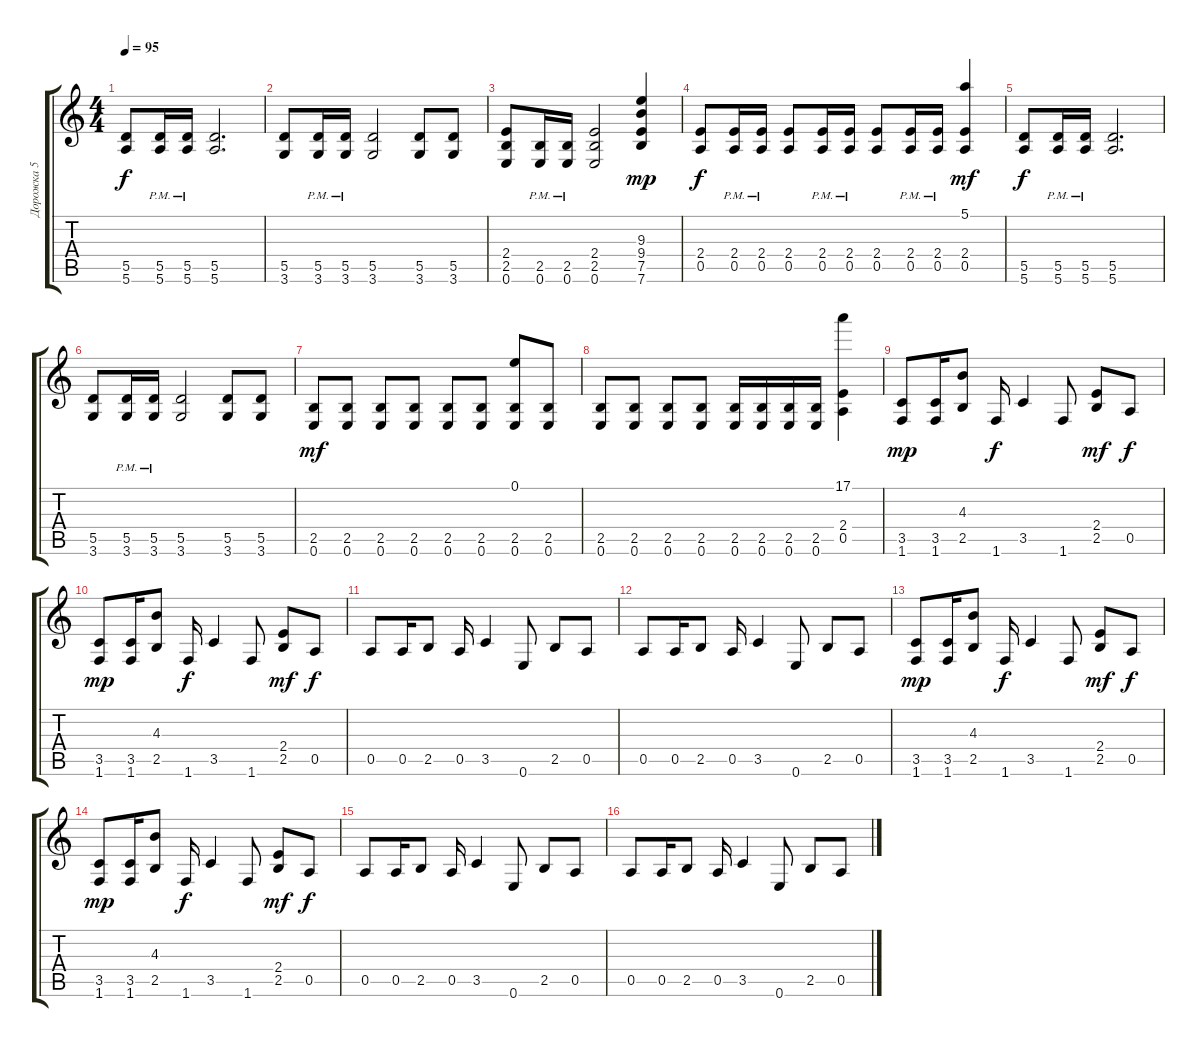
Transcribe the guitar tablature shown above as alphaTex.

\track ("Дорожка 5" "Дорожка 5") {instrument distortionguitar}
\staff {score tabs}
\tuning (E4 B3 G3 D3 A2 E2) {hide}
\ts (4 4)
\tempo 95
\clef g2
\ks c
(5.5 5.6).8{dy f} (5.5{pm} 5.6{pm}).16 (5.5{pm} 5.6{pm}).16 (5.5 5.6).2{d} |
(5.5 3.6).8 (5.5{pm} 3.6{pm}).16 (5.5{pm} 3.6{pm}).16 (5.5 3.6).2 (5.5 3.6).8 (5.5 3.6).8 |
(2.4 2.5 0.6).8 (2.5{pm} 0.6{pm}).16 (2.5{pm} 0.6{pm}).16 (2.4 2.5 0.6).2 (9.3 9.4 7.5 7.6).4{dy mp} |
(2.4 0.5).8{dy f} (2.4{pm} 0.5{pm}).16 (2.4{pm} 0.5{pm}).16 (2.4 0.5).8 (2.4{pm} 0.5{pm}).16 (2.4{pm} 0.5{pm}).16 (2.4 0.5).8 (2.4{pm} 0.5{pm}).16 (2.4{pm} 0.5{pm}).16 (5.1 2.4 0.5).4{dy mf} |
(5.5 5.6).8{dy f} (5.5{pm} 5.6{pm}).16 (5.5{pm} 5.6{pm}).16 (5.5 5.6).2{d} |
(5.5 3.6).8 (5.5{pm} 3.6{pm}).16 (5.5{pm} 3.6{pm}).16 (5.5 3.6).2 (5.5 3.6).8 (5.5 3.6).8 |
(2.5 0.6).8{dy mf} (2.5 0.6).8 (2.5 0.6).8 (2.5 0.6).8 (2.5 0.6).8 (2.5 0.6).8 (0.1 2.5 0.6).8 (2.5 0.6).8 |
(2.5 0.6).8 (2.5 0.6).8 (2.5 0.6).8 (2.5 0.6).8 (2.5 0.6).16 (2.5 0.6).16 (2.5 0.6).16 (2.5 0.6).16 (17.1 2.4 0.5).4 |
(3.5 1.6).8{dy mp} (3.5 1.6).16 (4.3 2.5).8 1.6.16{dy f} 3.5.4 1.6.8 (2.4 2.5).8{dy mf} 0.5.8{dy f} |
(3.5 1.6).8{dy mp} (3.5 1.6).16 (4.3 2.5).8 1.6.16{dy f} 3.5.4 1.6.8 (2.4 2.5).8{dy mf} 0.5.8{dy f} |
0.5.8 0.5.16 2.5.8 0.5.16 3.5.4 0.6.8 2.5.8 0.5.8 |
0.5.8 0.5.16 2.5.8 0.5.16 3.5.4 0.6.8 2.5.8 0.5.8 |
(3.5 1.6).8{dy mp} (3.5 1.6).16 (4.3 2.5).8 1.6.16{dy f} 3.5.4 1.6.8 (2.4 2.5).8{dy mf} 0.5.8{dy f} |
(3.5 1.6).8{dy mp} (3.5 1.6).16 (4.3 2.5).8 1.6.16{dy f} 3.5.4 1.6.8 (2.4 2.5).8{dy mf} 0.5.8{dy f} |
0.5.8 0.5.16 2.5.8 0.5.16 3.5.4 0.6.8 2.5.8 0.5.8 |
0.5.8 0.5.16 2.5.8 0.5.16 3.5.4 0.6.8 2.5.8 0.5.8
